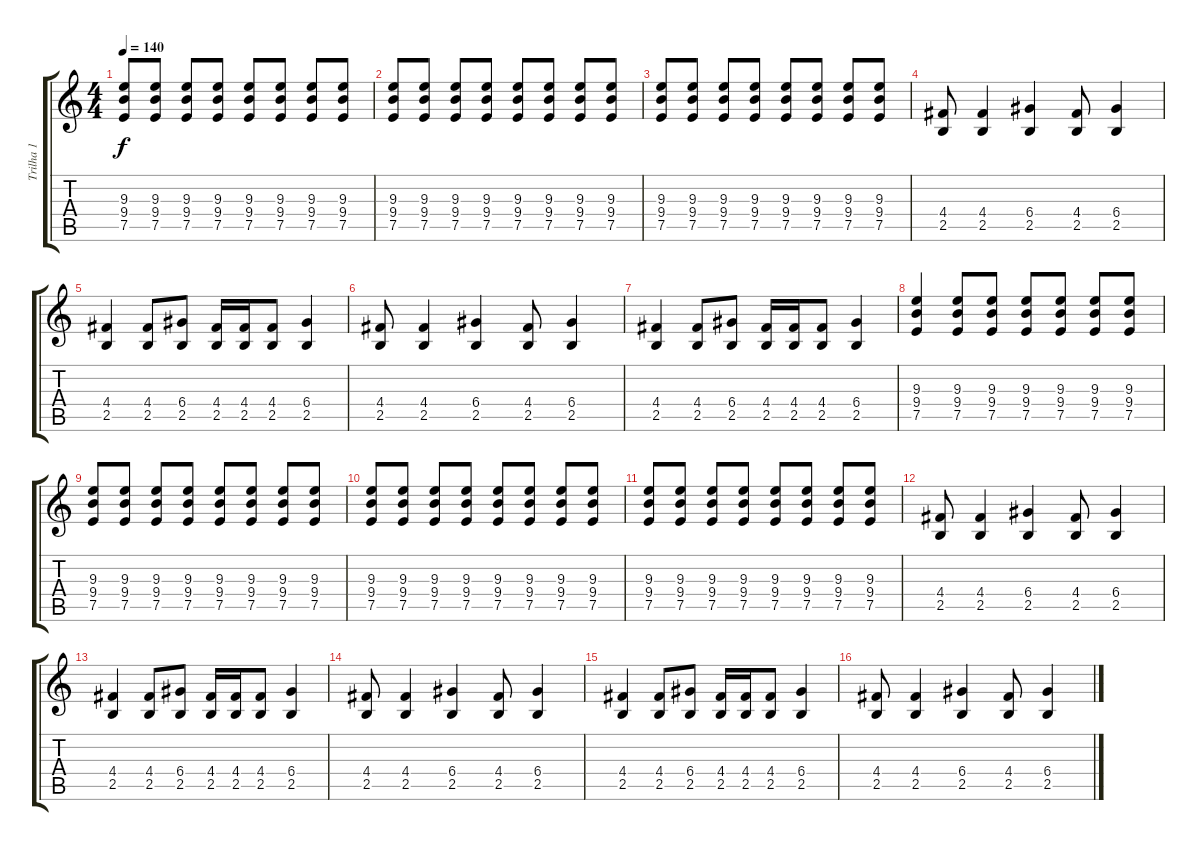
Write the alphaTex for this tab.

\track ("Trilha 1" "Trilha 1") {instrument distortionguitar}
\staff {score tabs}
\tuning (E4 B3 G3 D3 A2 E2) {hide}
\ts (4 4)
\tempo 140
\clef g2
\ks c
(9.3 9.4 7.5).8{dy f} (9.3 9.4 7.5).8 (9.3 9.4 7.5).8 (9.3 9.4 7.5).8 (9.3 9.4 7.5).8 (9.3 9.4 7.5).8 (9.3 9.4 7.5).8 (9.3 9.4 7.5).8 |
(9.3 9.4 7.5).8 (9.3 9.4 7.5).8 (9.3 9.4 7.5).8 (9.3 9.4 7.5).8 (9.3 9.4 7.5).8 (9.3 9.4 7.5).8 (9.3 9.4 7.5).8 (9.3 9.4 7.5).8 |
(9.3 9.4 7.5).8 (9.3 9.4 7.5).8 (9.3 9.4 7.5).8 (9.3 9.4 7.5).8 (9.3 9.4 7.5).8 (9.3 9.4 7.5).8 (9.3 9.4 7.5).8 (9.3 9.4 7.5).8 |
(4.4 2.5).8 (4.4 2.5).4 (6.4 2.5).4 (4.4 2.5).8 (6.4 2.5).4 |
(4.4 2.5).4 (4.4 2.5).8 (6.4 2.5).8 (4.4 2.5).16 (4.4 2.5).16 (4.4 2.5).8 (6.4 2.5).4 |
(4.4 2.5).8 (4.4 2.5).4 (6.4 2.5).4 (4.4 2.5).8 (6.4 2.5).4 |
(4.4 2.5).4 (4.4 2.5).8 (6.4 2.5).8 (4.4 2.5).16 (4.4 2.5).16 (4.4 2.5).8 (6.4 2.5).4 |
(9.3 9.4 7.5).4 (9.3 9.4 7.5).8 (9.3 9.4 7.5).8 (9.3 9.4 7.5).8 (9.3 9.4 7.5).8 (9.3 9.4 7.5).8 (9.3 9.4 7.5).8 |
(9.3 9.4 7.5).8 (9.3 9.4 7.5).8 (9.3 9.4 7.5).8 (9.3 9.4 7.5).8 (9.3 9.4 7.5).8 (9.3 9.4 7.5).8 (9.3 9.4 7.5).8 (9.3 9.4 7.5).8 |
(9.3 9.4 7.5).8 (9.3 9.4 7.5).8 (9.3 9.4 7.5).8 (9.3 9.4 7.5).8 (9.3 9.4 7.5).8 (9.3 9.4 7.5).8 (9.3 9.4 7.5).8 (9.3 9.4 7.5).8 |
(9.3 9.4 7.5).8 (9.3 9.4 7.5).8 (9.3 9.4 7.5).8 (9.3 9.4 7.5).8 (9.3 9.4 7.5).8 (9.3 9.4 7.5).8 (9.3 9.4 7.5).8 (9.3 9.4 7.5).8 |
(4.4 2.5).8 (4.4 2.5).4 (6.4 2.5).4 (4.4 2.5).8 (6.4 2.5).4 |
(4.4 2.5).4 (4.4 2.5).8 (6.4 2.5).8 (4.4 2.5).16 (4.4 2.5).16 (4.4 2.5).8 (6.4 2.5).4 |
(4.4 2.5).8 (4.4 2.5).4 (6.4 2.5).4 (4.4 2.5).8 (6.4 2.5).4 |
(4.4 2.5).4 (4.4 2.5).8 (6.4 2.5).8 (4.4 2.5).16 (4.4 2.5).16 (4.4 2.5).8 (6.4 2.5).4 |
(4.4 2.5).8 (4.4 2.5).4 (6.4 2.5).4 (4.4 2.5).8 (6.4 2.5).4
